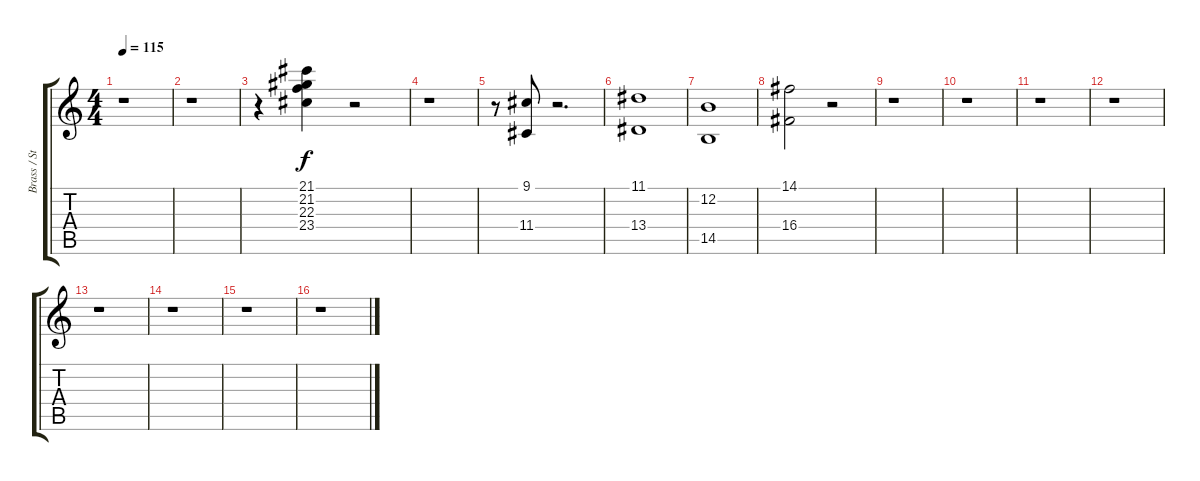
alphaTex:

\track ("Brass / Strings" "Brass / St") {instrument brasssection}
\staff {score tabs}
\tuning (E4 B3 G3 D3 A2 E2) {hide}
\ts (4 4)
\tempo 115
\clef g2
\ks c
r.1{dy f} |
r.1 |
r.4 (21.1 21.2 22.3 23.4).4{volume 12 instrument stringensemble1} r.2 |
r.1 |
r.8 (9.1 11.4).8 r.2{d} |
(11.1 13.4).1 |
(12.2 14.5).1 |
(14.1 16.4).2 r.2 |
r.1 |
r.1 |
r.1 |
r.1 |
r.1 |
r.1 |
r.1 |
r.1
